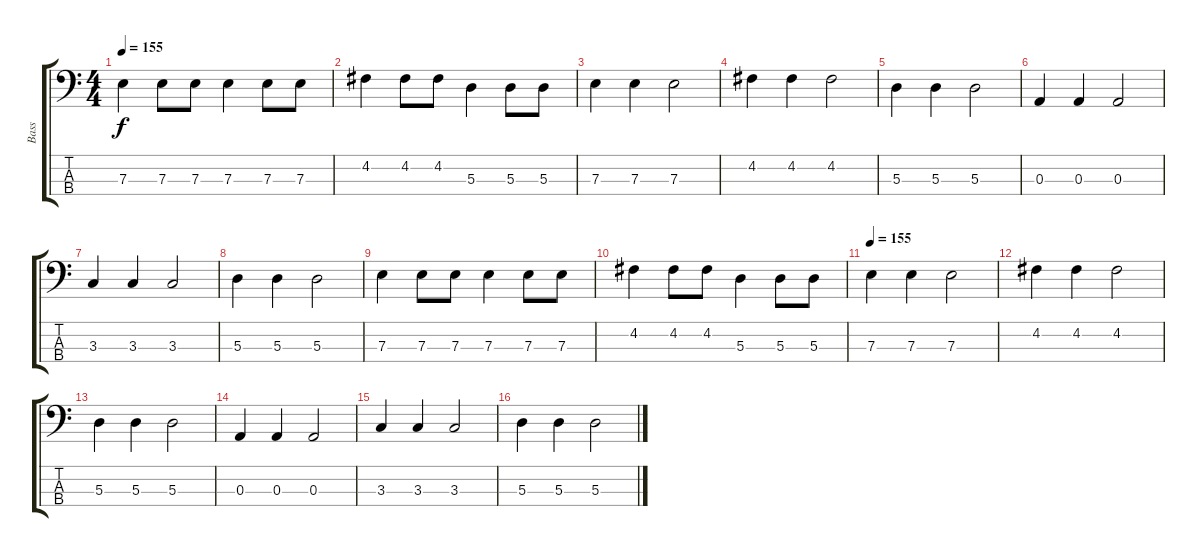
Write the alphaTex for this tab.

\track ("Bass" "Bass") {instrument electricbassfinger}
\staff {score tabs}
\tuning (G2 D2 A1 E1) {hide}
\ts (4 4)
\tempo 155
\clef f4
\ks c
7.3.4{dy f} 7.3.8 7.3.8 7.3.4 7.3.8 7.3.8 |
4.2.4 4.2.8 4.2.8 5.3.4 5.3.8 5.3.8 |
7.3.4 7.3.4 7.3.2 |
4.2.4 4.2.4 4.2.2 |
5.3.4 5.3.4 5.3.2 |
0.3.4 0.3.4 0.3.2 |
3.3.4 3.3.4 3.3.2 |
5.3.4 5.3.4 5.3.2 |
7.3.4 7.3.8 7.3.8 7.3.4 7.3.8 7.3.8 |
4.2.4 4.2.8 4.2.8 5.3.4 5.3.8 5.3.8 |
\tempo 155
7.3.4 7.3.4 7.3.2 |
4.2.4 4.2.4 4.2.2 |
5.3.4 5.3.4 5.3.2 |
0.3.4 0.3.4 0.3.2 |
3.3.4 3.3.4 3.3.2 |
5.3.4 5.3.4 5.3.2
